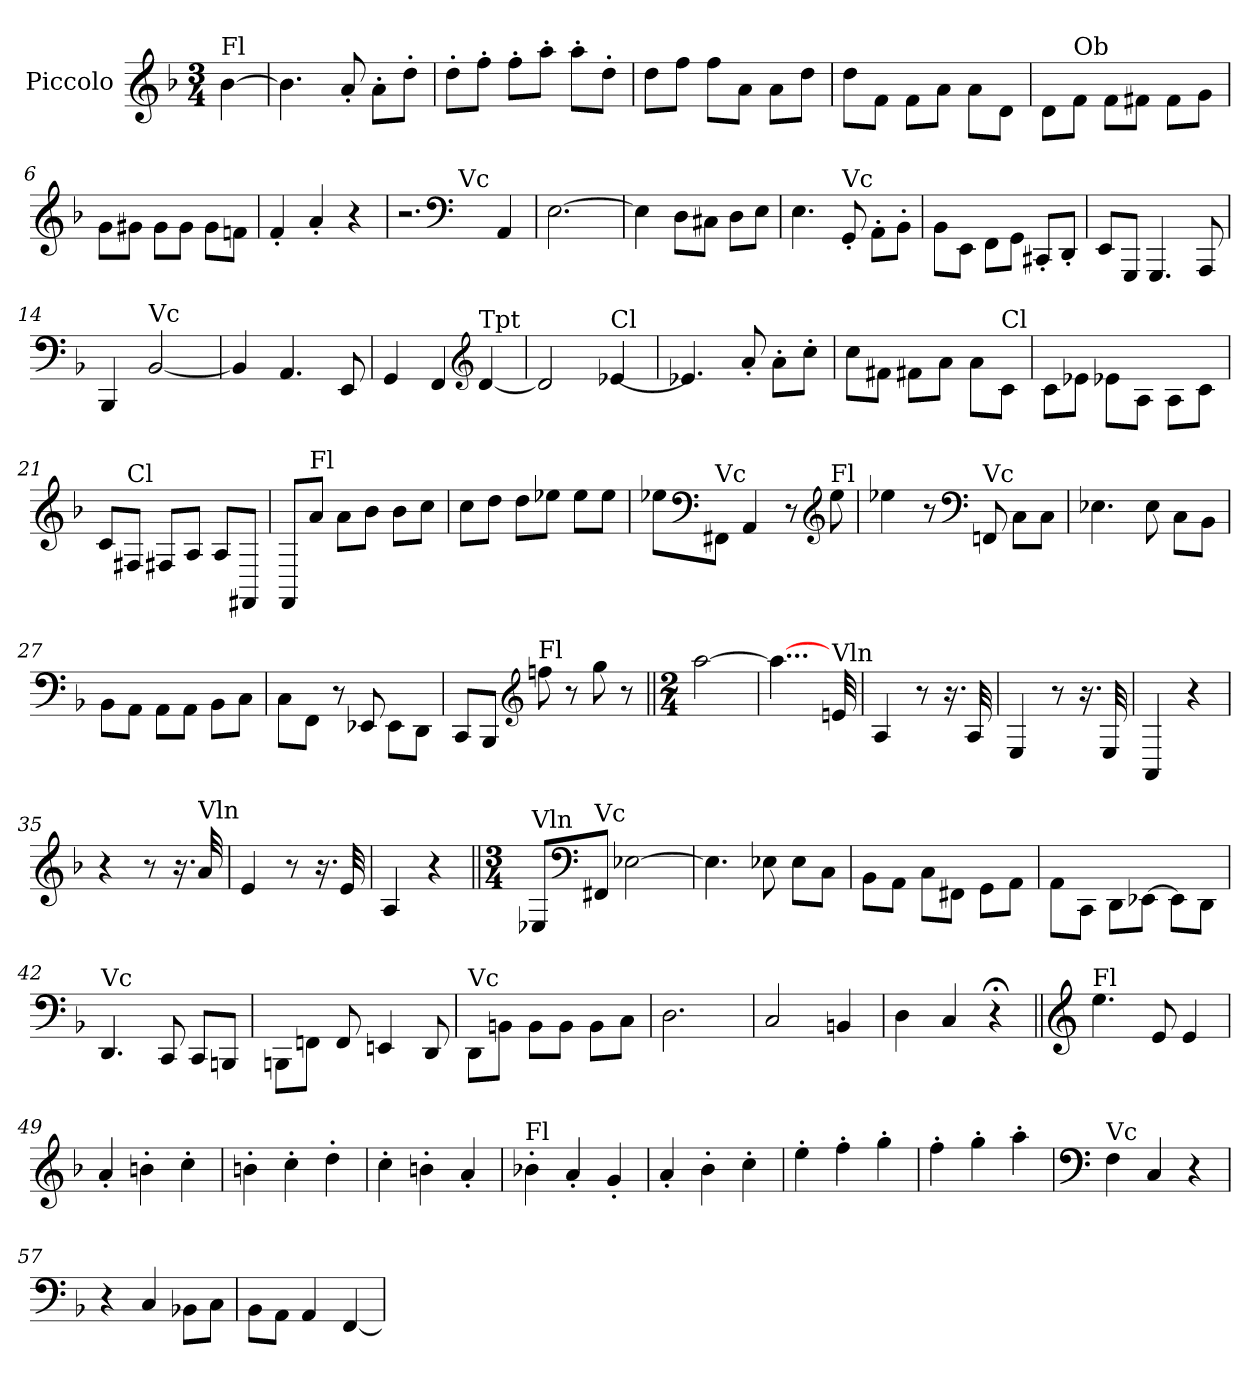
**kern
*part1
*staff1
*I"Piccolo
*I'Picc
*clefG2
*ITrd-7c-12
*k[b-]
*M3/4
*MM198
=
!LO:TX:a:t=Fl
[4bb-
=1
4.bb-]
8aa'
8aa'\L
8ddd'\J
=2
8ddd'\L
8fff'\J
8fff'\L
8aaa'\J
8aaa'\L
8ddd'\J
=3
8ddd\L
8fff\J
8fff\L
8aa\J
8aa\L
8ddd\J
=4
8ddd\L
8ff\J
8ff\L
8aa\J
8aa\L
8dd\J
=5
8dd\L
!LO:TX:a:t=Ob
8ff\J
8ff\L
8ff#X\J
8ff#\L
8gg\J
=6
8gg\L
8gg#X\J
8gg#\L
8gg#\J
8gg#\L
8ffn\J
=7
4ff'
4aa'
4r
!!LO:PB:g=z
=8
*^
2.r	2ryy
*clefF4	*
!	!LO:TX:a:t=Vc
.	2ryy
4A	.
*v	*v
=9
[2.e
=10
4e]
8d\L
8c#X\J
8d\L
8e\J
=11
4.e
!LO:TX:a:t=Vc
8G'
8A'\L
8B-'\J
=12
8B-\L
8E\J
8F\L
8G\J
8C#X'/L
8D'/J
=13
8E/L
8GG/J
4.GG
8AA
=14
4BB-
!LO:TX:a:t=Vc
[2B-
=15
4B-]
4.A
8E
=16
4G
4F
*clefG2
!LO:TX:a:t=Tpt
[4dd
!!LO:PB:g=z
=17
2dd]
!LO:TX:a:t=Cl
[4ee-X
=18
4.ee-X]
8aa'
8aa'\L
8ccc'\J
=19
8ccc\L
8ff#X\J
8ff#X\L
8aa\J
8aa\L
!LO:TX:a:t=Cl
8cc\J
=20
8cc\L
8ee-X\J
8ee-X\L
8a\J
8a\L
8cc\J
=21
8cc/L
!LO:TX:a:t=Cl
8f#X/J
8f#X/L
8a/J
8a/L
8F#X/J
=22
8F/L
!LO:TX:a:t=Fl
8aa/J
8aa\L
8bb-\J
8bb-\L
8ccc\J
=23
8ccc\L
8ddd\J
8ddd\L
8eee-X\J
8eee-\L
8eee-\J
=24
8eee-X\L
*clefF4
!LO:TX:a:t=Vc
8F#X\J
4A
8r
*clefG2
!LO:TX:a:t=Fl
8eee-
=25
4eee-X
8r
*clefF4
!LO:TX:a:t=Vc
8Fn
8c\L
8c\J
=26
4.e-X
8e-
8c\L
8B-\J
!!LO:PB:g=z
=27
8B-\L
8A\J
8A\L
8A\J
8B-\L
8c\J
=28
8c\L
8F\J
8r
8E-X
8E-\L
8D\J
=29
8C/L
8BB-/J
*clefG2
!LO:TX:a:t=Fl
8fffn
8r
8ggg
8r
=30||
*M2/4
*MM88
[2aaa
=31
4...aaa_
!LO:TX:a:t=Vln
32een
=32
4a
8r
16.r
32a
=33
4e
8r
16.r
32e
=34
4A
4r
=35
4r
8r
16.r
!LO:TX:a:t=Vln
32aa
=36
4ee
8r
16.r
32ee
=37
4a
4r
=38||
*M3/4
!LO:TX:a:t=Vln
8e-X/L
*clefF4
!LO:TX:a:t=Vc
8F#/J
[2e-X
!!LO:PB:g=z
=39
4.e-]
8e-X
8e-\L
8c\J
=40
8B-\L
8A\J
8c\L
8F#X\J
8G\L
8A\J
=41
8A\L
8C\J
8D\L
[8E-X\J
8E-\L]
8D\J
=42
!LO:TX:a:t=Vc
4.D
8C
8C/L
8BBn/J
=43
8BBn\L
8Fn\J
8F
4En
8D
=44
!LO:TX:a:t=Vc
8D\L
8Bn\J
8B\L
8B\J
8B\L
8c\J
=45
2.d
=46
2c
4Bn
=47
4d
4c
4r;<
!!LO:PB:g=z
=48||
*clefG2
!LO:TX:a:t=Fl
4.eee
8ee
4ee
=49
4aa'
4bbn'
4ccc'
=50
4bbn'
4ccc'
4ddd'
=51
4ccc'
4bbn'
4aa'
=52
!LO:TX:a:t=Fl
4bb-X'
4aa'
4gg'
=53
4aa'
4bb-'
4ccc'
=54
4eee'
4fff'
4ggg'
=55
4fff'
4ggg'
4aaa'
=56
*clefF4
!LO:TX:a:t=Vc
4f
4c
4r
=57
4r
4c
8B-X\L
8c\J
=58
8B-\L
8A\J
4A
[4F
=
*-
